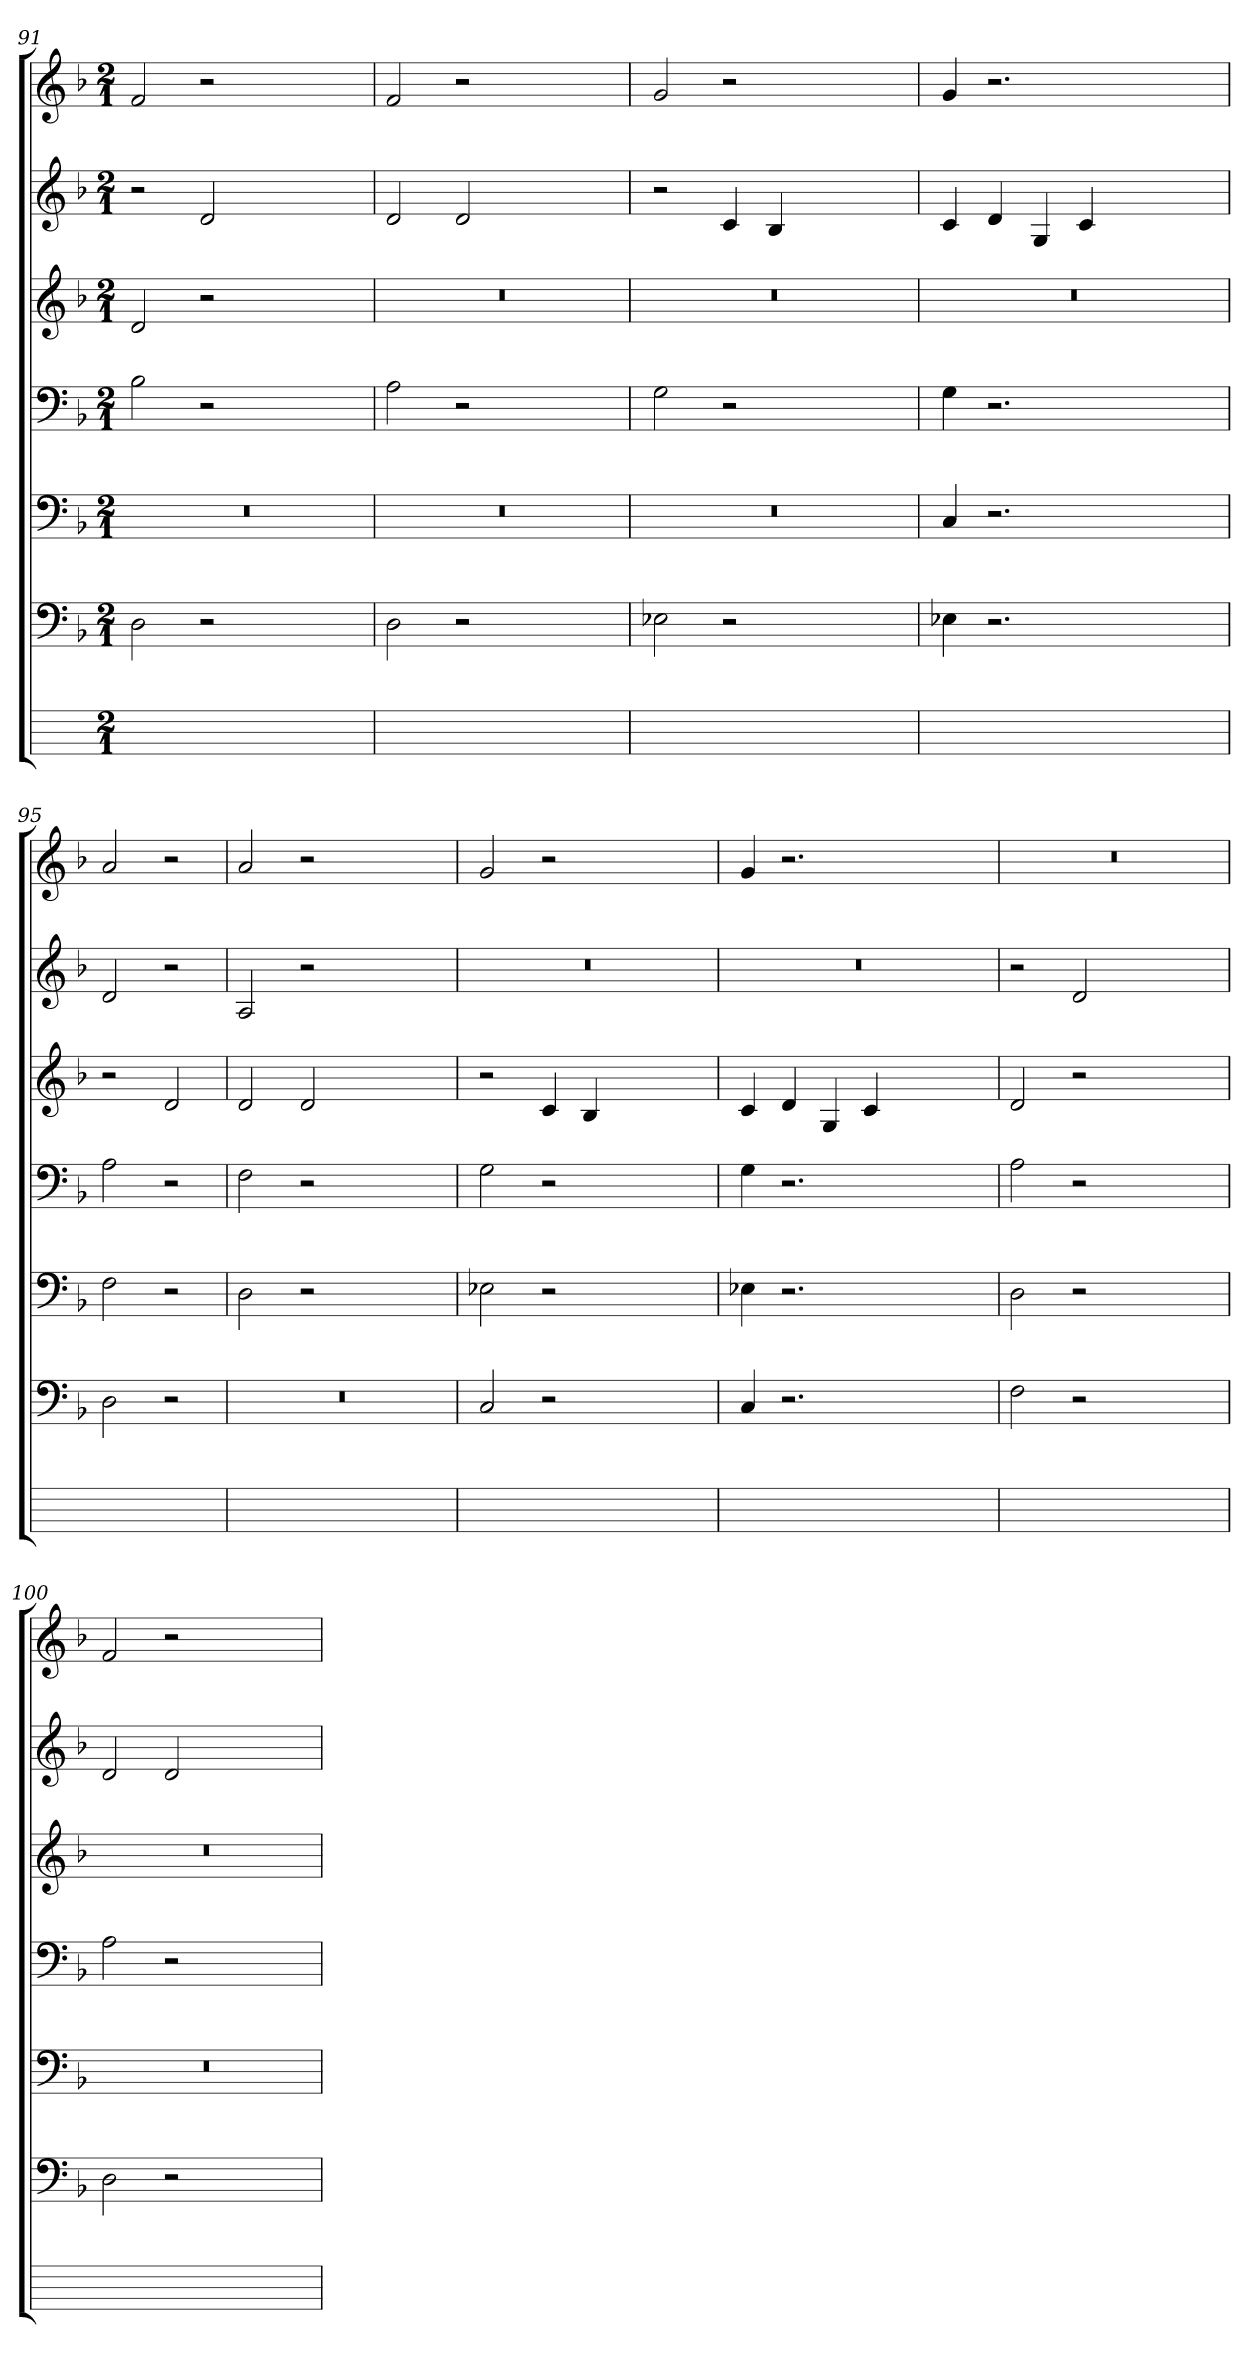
**kern	**kern	**kern	**kern	**kern	**kern	**kern
*part7	*part6	*part5	*part4	*part3	*part2	*part1
*staff7	*staff6	*staff5	*staff4	*staff3	*staff2	*staff1
*	*clefF4	*clefF4	*clefF4	*clefG2	*clefG2	*clefG2
*	*k[b-]	*k[b-]	*k[b-]	*k[b-]	*k[b-]	*k[b-]
*	*F:	*F:	*F:	*F:	*F:	*F:
*M2/1	*M2/1	*M2/1	*M2/1	*M2/1	*M2/1	*M2/1
=91	=91	=91	=91	=91	=91	=91
0ryy	2D	0r	2B-	2d	2r	2f
.	2r	.	2r	2r	2d	2r
.	1ryy	.	1ryy	1ryy	1ryy	1ryy
=92	=92	=92	=92	=92	=92	=92
0ryy	2Di	0r	2A	0r	2d	2fi
.	2r	.	2r	.	2d	2r
.	1ryy	.	1ryy	.	1ryy	1ryy
=93	=93	=93	=93	=93	=93	=93
0ryy	2E-X	0r	2G	0r	2r	2g
.	2r	.	2r	.	4c	2r
.	.	.	.	.	4B-	.
.	1ryy	.	1ryy	.	1ryy	1ryy
=94	=94	=94	=94	=94	=94	=94
0ryy	4E-Xi	4C	4Gi	0r	4c	4gi
.	2.r	2.r	2.r	.	4dj	2.r
.	.	.	.	.	4Gj	.
.	.	.	.	.	4cj	.
.	1ryy	1ryy	1ryy	.	1ryy	1ryy
=95	=95	=95	=95	=95	=95	=95
1ryy	2D	2F	2AZ	2r	2d	2a
.	2r	2r	2r	2d	2r	2r
=96	=96	=96	=96	=96	=96	=96
0ryy	0r	2D	2F	2d	2AZ	2ai
.	.	2r	2r	2d	2r	2r
.	.	1ryy	1ryy	1ryy	1ryy	1ryy
=97	=97	=97	=97	=97	=97	=97
0ryy	2CZ	2E-X	2G	2r	0r	2g
.	2r	2r	2r	4c	.	2r
.	.	.	.	4B-	.	.
.	1ryy	1ryy	1ryy	1ryy	.	1ryy
=98	=98	=98	=98	=98	=98	=98
0ryy	4C	4E-Xi	4Gi	4c	0r	4gi
.	2.r	2.r	2.r	4dj	.	2.r
.	.	.	.	4Gj	.	.
.	.	.	.	4cj	.	.
.	1ryy	1ryy	1ryy	1ryy	.	1ryy
=99	=99	=99	=99	=99	=99	=99
0ryy	2F	2D	2A	2d	2r	0r
.	2r	2r	2r	2r	2d	.
.	1ryy	1ryy	1ryy	1ryy	1ryy	.
=100	=100	=100	=100	=100	=100	=100
0ryy	2D	0r	2Ai	0r	2d	2f
.	2r	.	2r	.	2d	2r
.	1ryy	.	1ryy	.	1ryy	1ryy
=	=	=	=	=	=	=
*-	*-	*-	*-	*-	*-	*-
